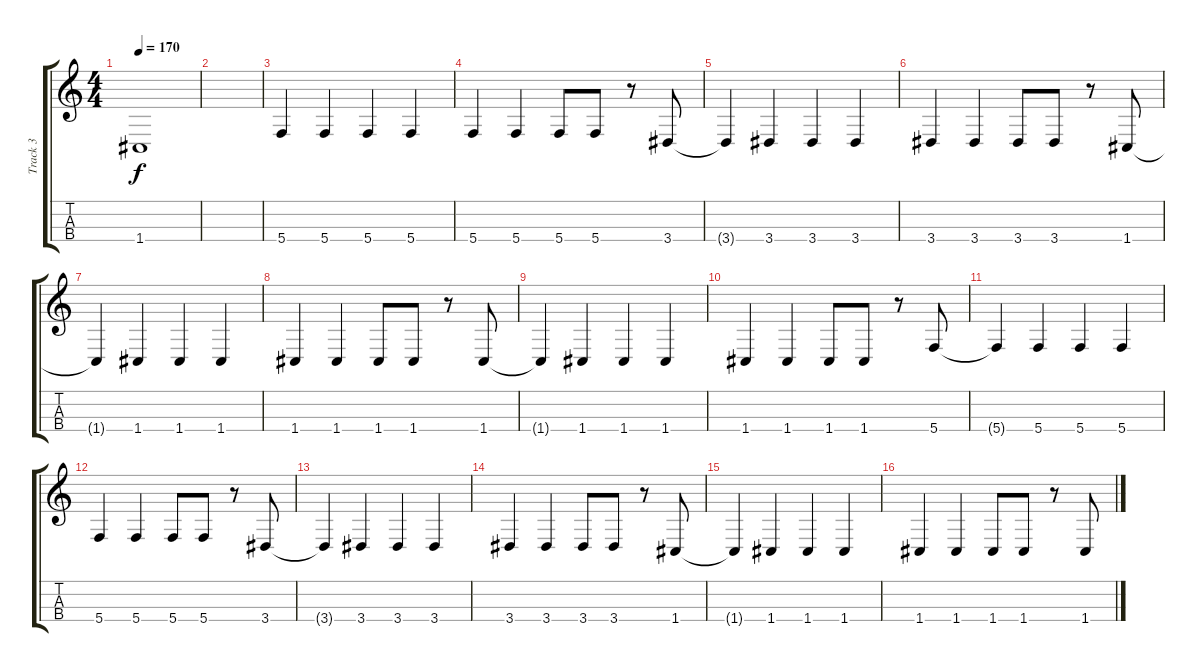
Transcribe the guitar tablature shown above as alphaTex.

\track ("Track 3" "Track 3") {instrument electricbasspick}
\staff {score tabs}
\tuning (F3 C3 G2 C2) {hide}
\ts (4 4)
\tempo 170
\clef g2
\ks c
1.4.1{dy f} |
|
5.4.4 5.4.4 5.4.4 5.4.4 |
5.4.4 5.4.4 5.4.8 5.4.8 r.8 3.4.8 |
3.4{t}.4 3.4.4 3.4.4 3.4.4 |
3.4.4 3.4.4 3.4.8 3.4.8 r.8 1.4.8 |
1.4{t}.4 1.4.4 1.4.4 1.4.4 |
1.4.4 1.4.4 1.4.8 1.4.8 r.8 1.4.8 |
1.4{t}.4 1.4.4 1.4.4 1.4.4 |
1.4.4 1.4.4 1.4.8 1.4.8 r.8 5.4.8 |
5.4{t}.4 5.4.4 5.4.4 5.4.4 |
5.4.4 5.4.4 5.4.8 5.4.8 r.8 3.4.8 |
3.4{t}.4 3.4.4 3.4.4 3.4.4 |
3.4.4 3.4.4 3.4.8 3.4.8 r.8 1.4.8 |
1.4{t}.4 1.4.4 1.4.4 1.4.4 |
1.4.4 1.4.4 1.4.8 1.4.8 r.8 1.4.8
